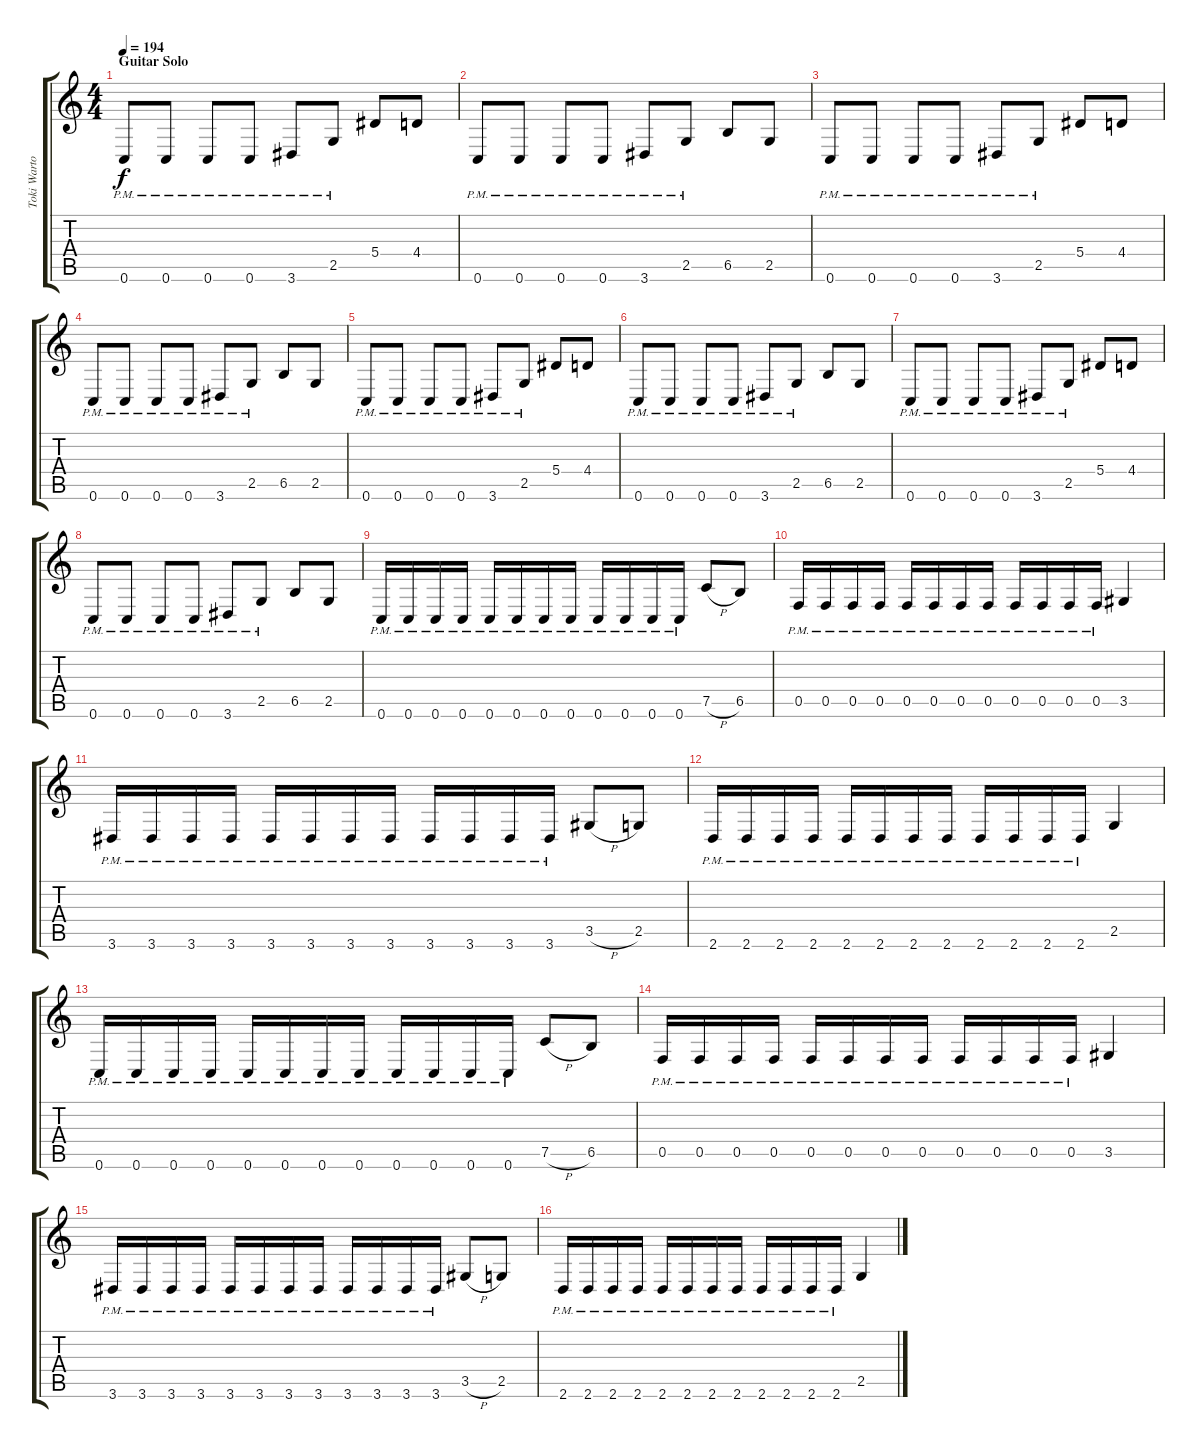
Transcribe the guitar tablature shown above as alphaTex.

\track ("Toki Wartooth (Lead Guitar 2)" "Toki Warto") {instrument distortionguitar}
\staff {score tabs}
\tuning (C4 G3 Eb3 Bb2 F2 C2) {hide}
\ts (4 4)
\section ("" "Guitar Solo")
\tempo 194
\clef g2
\ks c
0.6{pm}.8{dy f} 0.6{pm}.8 0.6{pm}.8 0.6{pm}.8 3.6{pm}.8 2.5{pm}.8 5.4.8 4.4.8 |
0.6{pm}.8 0.6{pm}.8 0.6{pm}.8 0.6{pm}.8 3.6{pm}.8 2.5{pm}.8 6.5.8 2.5.8 |
0.6{pm}.8 0.6{pm}.8 0.6{pm}.8 0.6{pm}.8 3.6{pm}.8 2.5{pm}.8 5.4.8 4.4.8 |
0.6{pm}.8 0.6{pm}.8 0.6{pm}.8 0.6{pm}.8 3.6{pm}.8 2.5{pm}.8 6.5.8 2.5.8 |
0.6{pm}.8 0.6{pm}.8 0.6{pm}.8 0.6{pm}.8 3.6{pm}.8 2.5{pm}.8 5.4.8 4.4.8 |
0.6{pm}.8 0.6{pm}.8 0.6{pm}.8 0.6{pm}.8 3.6{pm}.8 2.5{pm}.8 6.5.8 2.5.8 |
0.6{pm}.8 0.6{pm}.8 0.6{pm}.8 0.6{pm}.8 3.6{pm}.8 2.5{pm}.8 5.4.8 4.4.8 |
0.6{pm}.8 0.6{pm}.8 0.6{pm}.8 0.6{pm}.8 3.6{pm}.8 2.5{pm}.8 6.5.8 2.5.8 |
0.6{pm}.16 0.6{pm}.16 0.6{pm}.16 0.6{pm}.16 0.6{pm}.16 0.6{pm}.16 0.6{pm}.16 0.6{pm}.16 0.6{pm}.16 0.6{pm}.16 0.6{pm}.16 0.6{pm}.16 7.5{h}.8 6.5.8 |
0.5{pm}.16 0.5{pm}.16 0.5{pm}.16 0.5{pm}.16 0.5{pm}.16 0.5{pm}.16 0.5{pm}.16 0.5{pm}.16 0.5{pm}.16 0.5{pm}.16 0.5{pm}.16 0.5{pm}.16 3.5.4 |
3.6{pm}.16 3.6{pm}.16 3.6{pm}.16 3.6{pm}.16 3.6{pm}.16 3.6{pm}.16 3.6{pm}.16 3.6{pm}.16 3.6{pm}.16 3.6{pm}.16 3.6{pm}.16 3.6{pm}.16 3.5{h}.8 2.5.8 |
2.6{pm}.16 2.6{pm}.16 2.6{pm}.16 2.6{pm}.16 2.6{pm}.16 2.6{pm}.16 2.6{pm}.16 2.6{pm}.16 2.6{pm}.16 2.6{pm}.16 2.6{pm}.16 2.6{pm}.16 2.5.4 |
0.6{pm}.16 0.6{pm}.16 0.6{pm}.16 0.6{pm}.16 0.6{pm}.16 0.6{pm}.16 0.6{pm}.16 0.6{pm}.16 0.6{pm}.16 0.6{pm}.16 0.6{pm}.16 0.6{pm}.16 7.5{h}.8 6.5.8 |
0.5{pm}.16 0.5{pm}.16 0.5{pm}.16 0.5{pm}.16 0.5{pm}.16 0.5{pm}.16 0.5{pm}.16 0.5{pm}.16 0.5{pm}.16 0.5{pm}.16 0.5{pm}.16 0.5{pm}.16 3.5.4 |
3.6{pm}.16 3.6{pm}.16 3.6{pm}.16 3.6{pm}.16 3.6{pm}.16 3.6{pm}.16 3.6{pm}.16 3.6{pm}.16 3.6{pm}.16 3.6{pm}.16 3.6{pm}.16 3.6{pm}.16 3.5{h}.8 2.5.8 |
2.6{pm}.16 2.6{pm}.16 2.6{pm}.16 2.6{pm}.16 2.6{pm}.16 2.6{pm}.16 2.6{pm}.16 2.6{pm}.16 2.6{pm}.16 2.6{pm}.16 2.6{pm}.16 2.6{pm}.16 2.5.4
